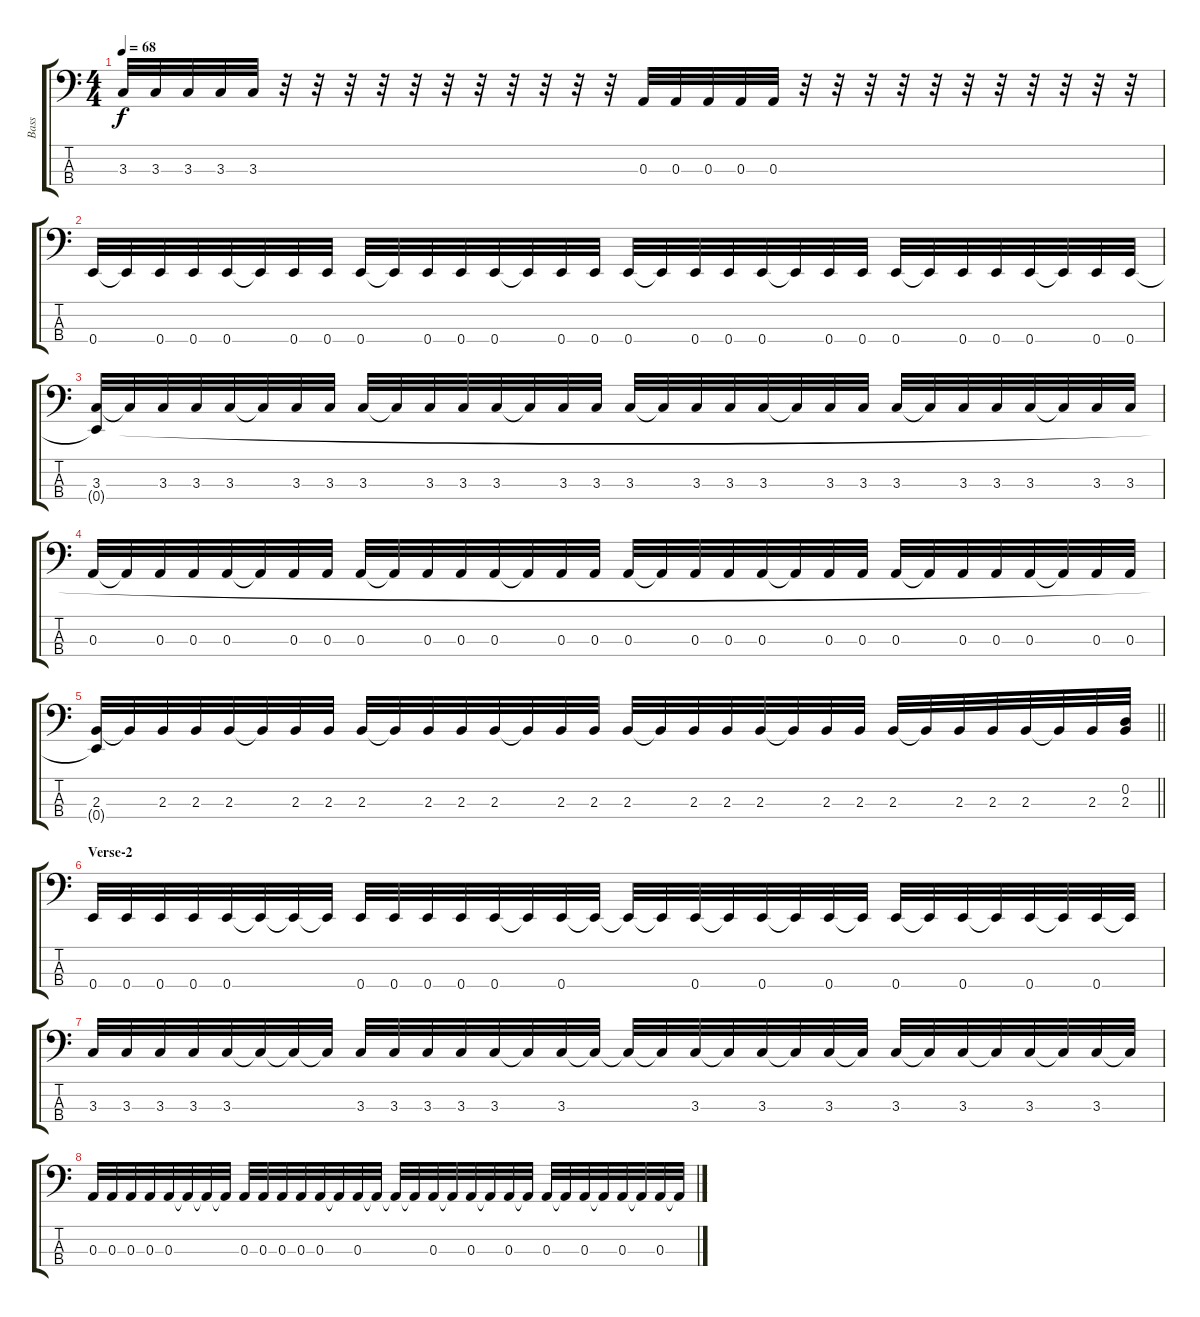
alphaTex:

\track ("Bass" "Bass") {instrument electricbassfinger}
\staff {score tabs}
\tuning (G2 D2 A1 E1) {hide}
\ts (4 4)
\tempo 68
\clef f4
\ks c
3.3.32{dy f} 3.3.32 3.3.32 3.3.32 3.3.32 r.32 r.32 r.32 r.32 r.32 r.32 r.32 r.32 r.32 r.32 r.32 0.3.32 0.3.32 0.3.32 0.3.32 0.3.32 r.32 r.32 r.32 r.32 r.32 r.32 r.32 r.32 r.32 r.32 r.32 |
0.4.32 0.4{t}.32 0.4.32 0.4.32 0.4.32 0.4{t}.32 0.4.32 0.4.32 0.4.32 0.4{t}.32 0.4.32 0.4.32 0.4.32 0.4{t}.32 0.4.32 0.4.32 0.4.32 0.4{t}.32 0.4.32 0.4.32 0.4.32 0.4{t}.32 0.4.32 0.4.32 0.4.32 0.4{t}.32 0.4.32 0.4.32 0.4.32 0.4{t}.32 0.4.32 0.4.32 |
(3.3 0.4{t}).32 3.3{t}.32 3.3.32 3.3.32 3.3.32 3.3{t}.32 3.3.32 3.3.32 3.3.32 3.3{t}.32 3.3.32 3.3.32 3.3.32 3.3{t}.32 3.3.32 3.3.32 3.3.32 3.3{t}.32 3.3.32 3.3.32 3.3.32 3.3{t}.32 3.3.32 3.3.32 3.3.32 3.3{t}.32 3.3.32 3.3.32 3.3.32 3.3{t}.32 3.3.32 3.3.32 |
0.3.32 0.3{t}.32 0.3.32 0.3.32 0.3.32 0.3{t}.32 0.3.32 0.3.32 0.3.32 0.3{t}.32 0.3.32 0.3.32 0.3.32 0.3{t}.32 0.3.32 0.3.32 0.3.32 0.3{t}.32 0.3.32 0.3.32 0.3.32 0.3{t}.32 0.3.32 0.3.32 0.3.32 0.3{t}.32 0.3.32 0.3.32 0.3.32 0.3{t}.32 0.3.32 0.3.32 |
\barLineRight lightlight
(2.3 0.4{t}).32 2.3{t}.32 2.3.32 2.3.32 2.3.32 2.3{t}.32 2.3.32 2.3.32 2.3.32 2.3{t}.32 2.3.32 2.3.32 2.3.32 2.3{t}.32 2.3.32 2.3.32 2.3.32 2.3{t}.32 2.3.32 2.3.32 2.3.32 2.3{t}.32 2.3.32 2.3.32 2.3.32 2.3{t}.32 2.3.32 2.3.32 2.3.32 2.3{t}.32 2.3.32 (0.2 2.3).32 |
\section ("" "Verse-2")
0.4.32 0.4.32 0.4.32 0.4.32 0.4.32 0.4{t}.32 0.4{t}.32 0.4{t}.32 0.4.32 0.4.32 0.4.32 0.4.32 0.4.32 0.4{t}.32 0.4.32 0.4{t}.32 0.4{t}.32 0.4{t}.32 0.4.32 0.4{t}.32 0.4.32 0.4{t}.32 0.4.32 0.4{t}.32 0.4.32 0.4{t}.32 0.4.32 0.4{t}.32 0.4.32 0.4{t}.32 0.4.32 0.4{t}.32 |
3.3.32 3.3.32 3.3.32 3.3.32 3.3.32 3.3{t}.32 3.3{t}.32 3.3{t}.32 3.3.32 3.3.32 3.3.32 3.3.32 3.3.32 3.3{t}.32 3.3.32 3.3{t}.32 3.3{t}.32 3.3{t}.32 3.3.32 3.3{t}.32 3.3.32 3.3{t}.32 3.3.32 3.3{t}.32 3.3.32 3.3{t}.32 3.3.32 3.3{t}.32 3.3.32 3.3{t}.32 3.3.32 3.3{t}.32 |
0.3.32 0.3.32 0.3.32 0.3.32 0.3.32 0.3{t}.32 0.3{t}.32 0.3{t}.32 0.3.32 0.3.32 0.3.32 0.3.32 0.3.32 0.3{t}.32 0.3.32 0.3{t}.32 0.3{t}.32 0.3{t}.32 0.3.32 0.3{t}.32 0.3.32 0.3{t}.32 0.3.32 0.3{t}.32 0.3.32 0.3{t}.32 0.3.32 0.3{t}.32 0.3.32 0.3{t}.32 0.3.32 0.3{t}.32
